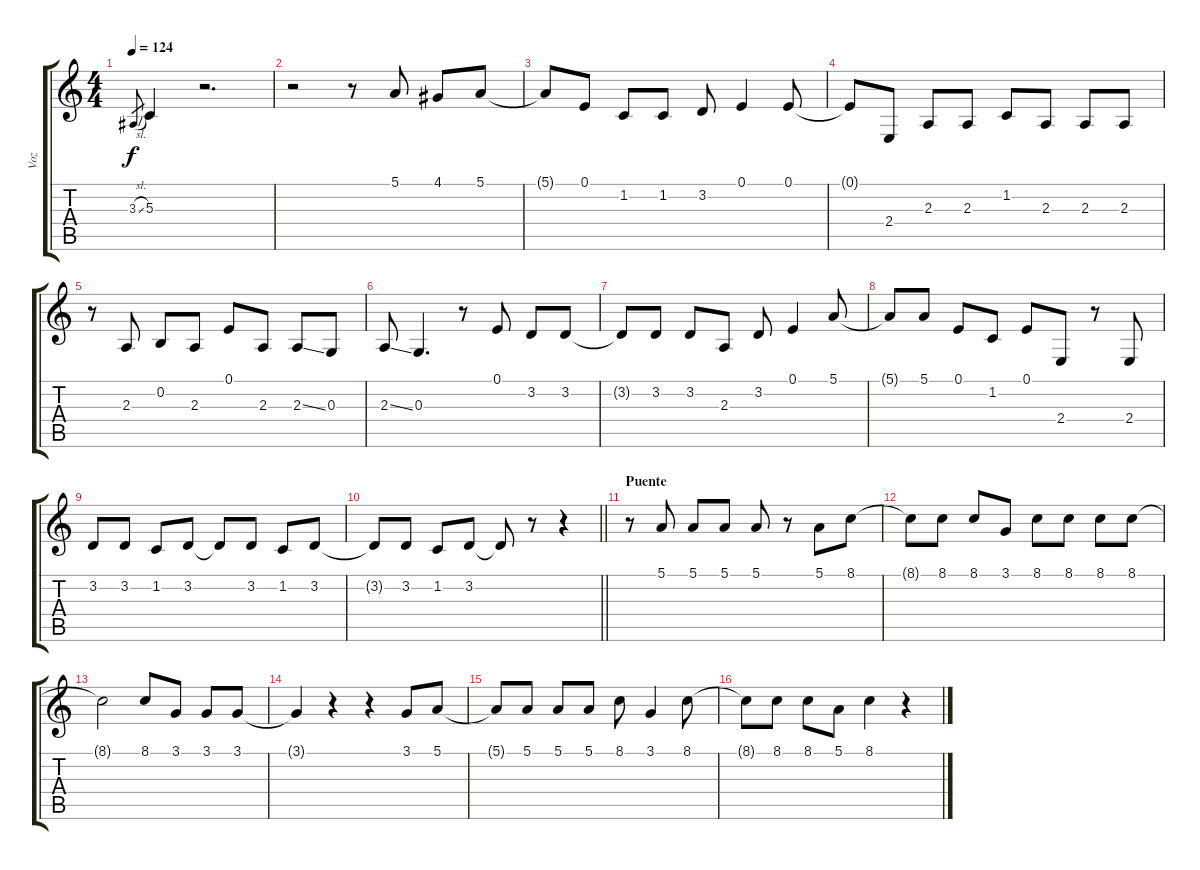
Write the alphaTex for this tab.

\track ("Voz" "Voz") {instrument stringensemble1}
\staff {score tabs}
\tuning (E4 B3 G3 D3 A2 E2) {hide}
\ts (4 4)
\tempo 124
\clef g2
\ks c
3.3{sl}.8{gr dy f} 5.3.4 r.2{d} |
r.2 r.8 5.1.8 4.1.8 5.1.8 |
5.1{t}.8 0.1.8 1.2.8 1.2.8 3.2.8 0.1.4 0.1.8 |
0.1{t}.8 2.4.8 2.3.8 2.3.8 1.2.8 2.3.8 2.3.8 2.3.8 |
r.8 2.3.8 0.2.8 2.3.8 0.1.8 2.3.8 2.3{ss}.8 0.3.8 |
2.3{ss}.8 0.3.4{d} r.8 0.1.8 3.2.8 3.2.8 |
3.2{t}.8 3.2.8 3.2.8 2.3.8 3.2.8 0.1.4 5.1.8 |
5.1{t}.8 5.1.8 0.1.8 1.2.8 0.1.8 2.4.8 r.8 2.4.8 |
3.2.8 3.2.8 1.2.8 3.2.8 3.2{t}.8 3.2.8 1.2.8 3.2.8 |
\barLineRight lightlight
3.2{t}.8 3.2.8 1.2.8 3.2.8 3.2{t}.8 r.8 r.4 |
\section ("" "Puente")
r.8 5.1.8 5.1.8 5.1.8 5.1.8 r.8 5.1.8 8.1.8 |
8.1{t}.8 8.1.8 8.1.8 3.1.8 8.1.8 8.1.8 8.1.8 8.1.8 |
8.1{t}.2 8.1.8 3.1.8 3.1.8 3.1.8 |
3.1{t}.4 r.4 r.4 3.1.8 5.1.8 |
5.1{t}.8 5.1.8 5.1.8 5.1.8 8.1.8 3.1.4 8.1.8 |
8.1{t}.8 8.1.8 8.1.8 5.1.8 8.1.4 r.4
